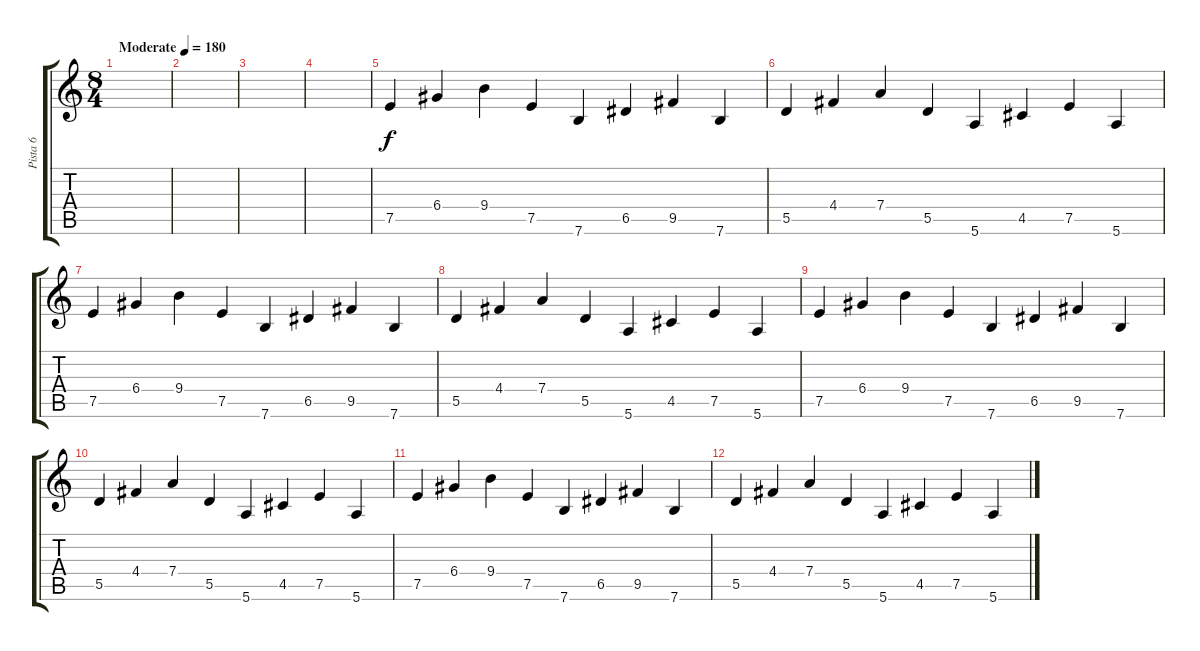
\track ("Pista 6" "Pista 6") {instrument electricbassfinger}
\staff {score tabs}
\tuning (E4 B3 G3 D3 A2 E2) {hide}
\ts (8 4)
\tempo (180 "Moderate")
\clef g2
\ks c
|
|
|
|
7.5.4 6.4.4 9.4.4 7.5.4 7.6.4 6.5.4 9.5.4 7.6.4 |
5.5.4 4.4.4 7.4.4 5.5.4 5.6.4 4.5.4 7.5.4 5.6.4 |
7.5.4 6.4.4 9.4.4 7.5.4 7.6.4 6.5.4 9.5.4 7.6.4 |
5.5.4 4.4.4 7.4.4 5.5.4 5.6.4 4.5.4 7.5.4 5.6.4 |
7.5.4 6.4.4 9.4.4 7.5.4 7.6.4 6.5.4 9.5.4 7.6.4 |
5.5.4 4.4.4 7.4.4 5.5.4 5.6.4 4.5.4 7.5.4 5.6.4 |
7.5.4 6.4.4 9.4.4 7.5.4 7.6.4 6.5.4 9.5.4 7.6.4 |
5.5.4 4.4.4 7.4.4 5.5.4 5.6.4 4.5.4 7.5.4 5.6.4
